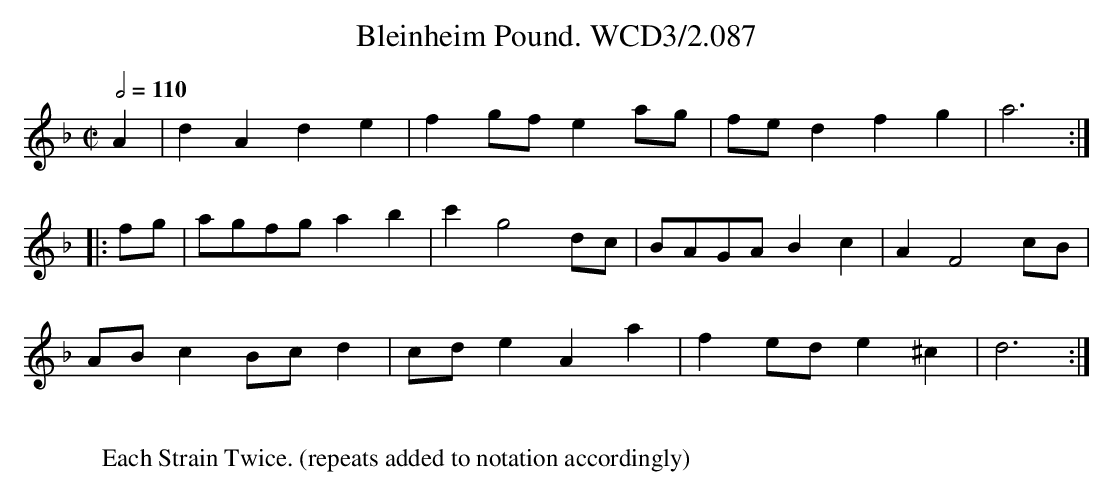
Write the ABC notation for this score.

X:1
T:Bleinheim Pound. WCD3/2.087
M:C|
L:1/8
Q:1/2=110
K:Dm
A2|d2A2 d2e2|f2gf e2ag|fed2 f2g2|a6:|
|:fg|agfg a2b2|c'2 g4 dc|BAGA B2c2|A2 F4 cB|
ABc2 Bcd2|cde2 A2a2|f2ed e2^c2|d6:|
W:
W:Each Strain Twice. (repeats added to notation accordingly)
